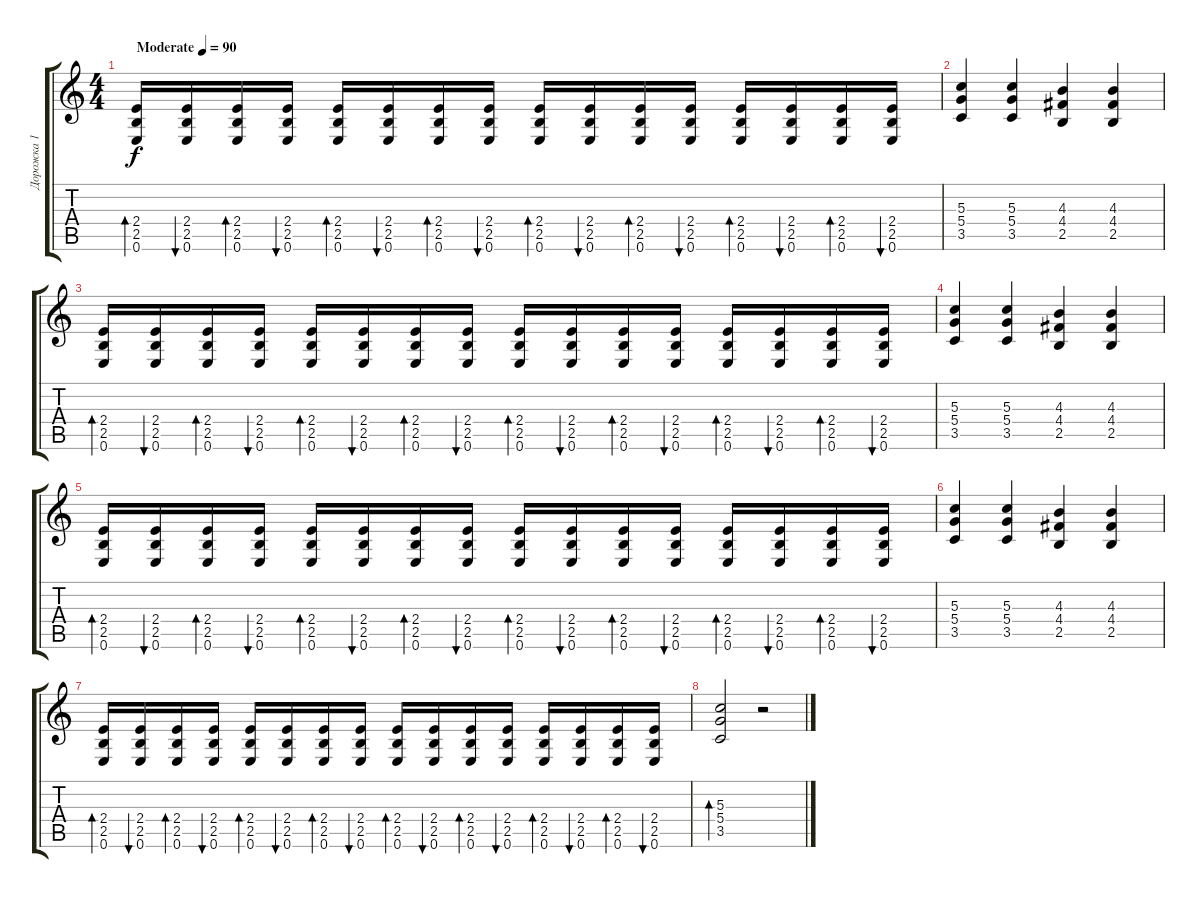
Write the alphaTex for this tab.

\track ("Дорожка 1" "Дорожка 1") {instrument distortionguitar}
\staff {score tabs}
\tuning (E4 B3 G3 D3 A2 E2) {hide}
\ts (4 4)
\tempo (90 "Moderate")
\clef g2
\ks c
(2.4 2.5 0.6).16{bd 60 dy f instrument distortionguitar} (2.4 2.5 0.6).16{bu 60} (2.4 2.5 0.6).16{bd 60} (2.4 2.5 0.6).16{bu 60} (2.4 2.5 0.6).16{bd 60} (2.4 2.5 0.6).16{bu 60} (2.4 2.5 0.6).16{bd 60} (2.4 2.5 0.6).16{bu 60} (2.4 2.5 0.6).16{bd 60} (2.4 2.5 0.6).16{bu 60} (2.4 2.5 0.6).16{bd 60} (2.4 2.5 0.6).16{bu 60} (2.4 2.5 0.6).16{bd 60} (2.4 2.5 0.6).16{bu 60} (2.4 2.5 0.6).16{bd 60} (2.4 2.5 0.6).16{bu 60} |
(5.3 5.4 3.5).4 (5.3 5.4 3.5).4 (4.3 4.4 2.5).4 (4.3 4.4 2.5).4 |
(2.4 2.5 0.6).16{bd 60} (2.4 2.5 0.6).16{bu 60} (2.4 2.5 0.6).16{bd 60} (2.4 2.5 0.6).16{bu 60} (2.4 2.5 0.6).16{bd 60} (2.4 2.5 0.6).16{bu 60} (2.4 2.5 0.6).16{bd 60} (2.4 2.5 0.6).16{bu 60} (2.4 2.5 0.6).16{bd 60} (2.4 2.5 0.6).16{bu 60} (2.4 2.5 0.6).16{bd 60} (2.4 2.5 0.6).16{bu 60} (2.4 2.5 0.6).16{bd 60} (2.4 2.5 0.6).16{bu 60} (2.4 2.5 0.6).16{bd 60} (2.4 2.5 0.6).16{bu 60} |
(5.3 5.4 3.5).4 (5.3 5.4 3.5).4 (4.3 4.4 2.5).4 (4.3 4.4 2.5).4 |
(2.4 2.5 0.6).16{bd 60} (2.4 2.5 0.6).16{bu 60} (2.4 2.5 0.6).16{bd 60} (2.4 2.5 0.6).16{bu 60} (2.4 2.5 0.6).16{bd 60} (2.4 2.5 0.6).16{bu 60} (2.4 2.5 0.6).16{bd 60} (2.4 2.5 0.6).16{bu 60} (2.4 2.5 0.6).16{bd 60} (2.4 2.5 0.6).16{bu 60} (2.4 2.5 0.6).16{bd 60} (2.4 2.5 0.6).16{bu 60} (2.4 2.5 0.6).16{bd 60} (2.4 2.5 0.6).16{bu 60} (2.4 2.5 0.6).16{bd 60} (2.4 2.5 0.6).16{bu 60} |
(5.3 5.4 3.5).4 (5.3 5.4 3.5).4 (4.3 4.4 2.5).4 (4.3 4.4 2.5).4 |
(2.4 2.5 0.6).16{bd 60} (2.4 2.5 0.6).16{bu 60} (2.4 2.5 0.6).16{bd 60} (2.4 2.5 0.6).16{bu 60} (2.4 2.5 0.6).16{bd 60} (2.4 2.5 0.6).16{bu 60} (2.4 2.5 0.6).16{bd 60} (2.4 2.5 0.6).16{bu 60} (2.4 2.5 0.6).16{bd 60} (2.4 2.5 0.6).16{bu 60} (2.4 2.5 0.6).16{bd 60} (2.4 2.5 0.6).16{bu 60} (2.4 2.5 0.6).16{bd 60} (2.4 2.5 0.6).16{bu 60} (2.4 2.5 0.6).16{bd 60} (2.4 2.5 0.6).16{bu 60} |
(5.3 5.4 3.5).2{bd 60} r.2
